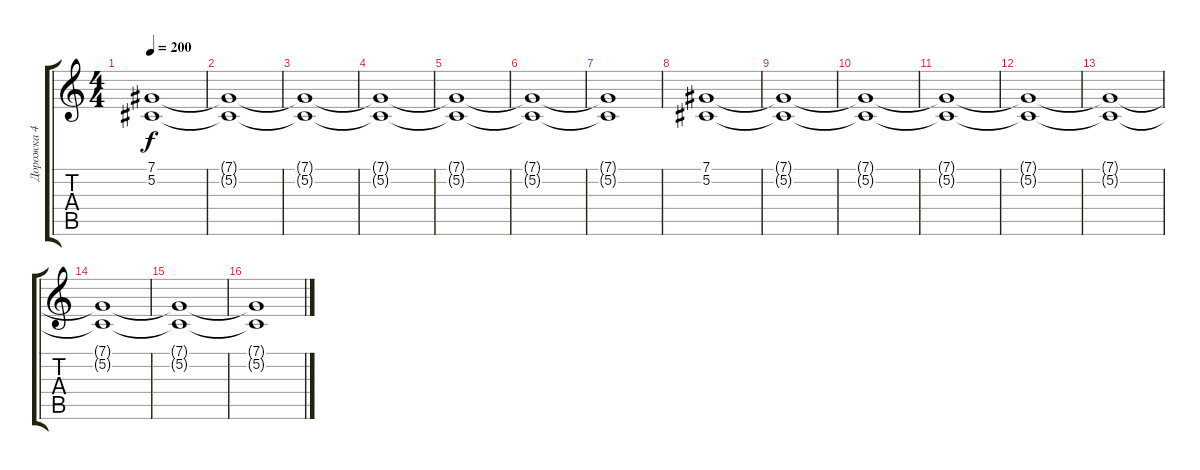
\track ("Дорожка 4" "Дорожка 4") {instrument tremolostrings}
\staff {score tabs}
\tuning (Db4 Ab3 E3 B2 Gb2 Db2) {hide}
\ts (4 4)
\tempo 200
\clef g2
\ks c
(7.1{t} 5.2{t}).1{dy f} |
(7.1{t} 5.2{t}).1 |
(7.1{t} 5.2{t}).1 |
(7.1{t} 5.2{t}).1 |
(7.1{t} 5.2{t}).1 |
(7.1{t} 5.2{t}).1 |
(7.1{t} 5.2{t}).1 |
(7.1 5.2).1 |
(7.1{t} 5.2{t}).1 |
(7.1{t} 5.2{t}).1 |
(7.1{t} 5.2{t}).1 |
(7.1{t} 5.2{t}).1 |
(7.1{t} 5.2{t}).1 |
(7.1{t} 5.2{t}).1 |
(7.1{t} 5.2{t}).1 |
(7.1{t} 5.2{t}).1
